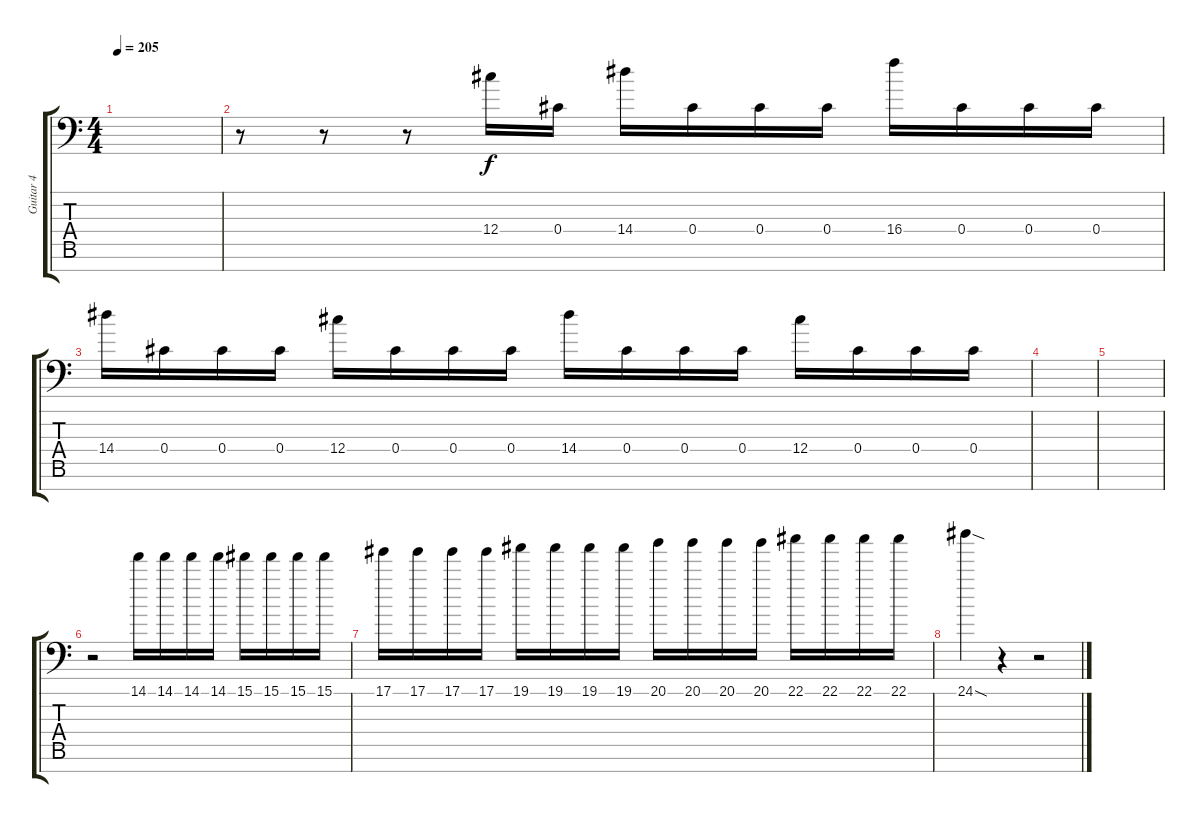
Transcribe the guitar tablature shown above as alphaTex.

\track ("Guitar 4" "Guitar 4") {instrument distortionguitar}
\staff {score tabs}
\tuning (Eb4 Bb3 Gb3 Db3 Ab2 Eb2 Ab1) {hide}
\ts (4 4)
\tempo 205
\clef f4
\ks c
|
r.8 r.8 r.8 12.4.16 0.4.16 14.4.16 0.4.16 0.4.16 0.4.16 16.4.16 0.4.16 0.4.16 0.4.16 |
14.4.16 0.4.16 0.4.16 0.4.16 12.4.16 0.4.16 0.4.16 0.4.16 14.4.16 0.4.16 0.4.16 0.4.16 12.4.16 0.4.16 0.4.16 0.4.16 |
|
|
r.2 14.1.16 14.1.16 14.1.16 14.1.16 15.1.16 15.1.16 15.1.16 15.1.16 |
17.1.16 17.1.16 17.1.16 17.1.16 19.1.16 19.1.16 19.1.16 19.1.16 20.1.16 20.1.16 20.1.16 20.1.16 22.1.16 22.1.16 22.1.16 22.1.16 |
24.1{sod}.4 r.4 r.2
